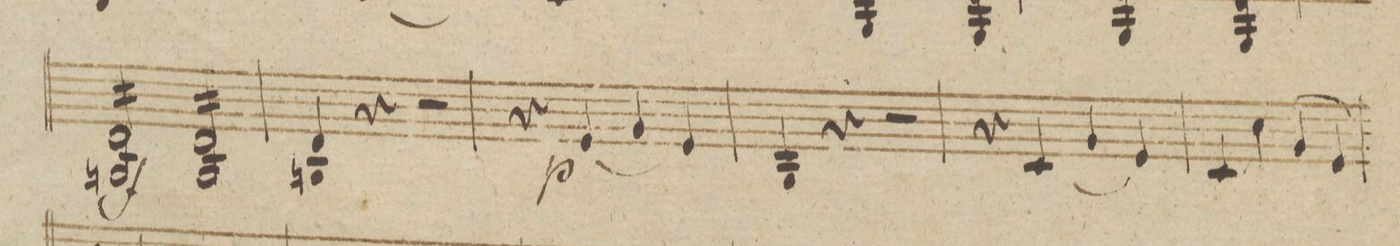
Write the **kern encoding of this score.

**kern	**dynam
*I"Violino 2do	*
*clefG2	*
*k[b-]	*
*met(c)	*
*M4/4	*
*tremolo	*
16f/ 16Bn/LL	f
16f/ 16Bn/	.
16f/ 16Bn/	.
16f/ 16Bn/	.
16f/ 16Bn/	.
16f/ 16Bn/	.
16f/ 16Bn/	.
16f/ 16Bn/JJ	.
16f/ 16B/LL	.
16f/ 16B/	.
16f/ 16B/	.
16f/ 16B/	.
16f/ 16B/	.
16f/ 16B/	.
16f/ 16B/	.
16f/ 16B/JJ	.
*Xtremolo	*
=47	=47
4f/ 4Bn/	.
4r	.
2r	.
=48	=48
4r	.
(<4e/	p
4g/	.
4e/)	.
=49	=49
4G/	.
4r	.
2r	.
=50	=50
4r	.
(<4c/	.
4g/	.
4e/)	.
=51	=51
4c/	.
(>4cc\	.
4g/	.
4e/)	.
=52	=52
*-	*-
